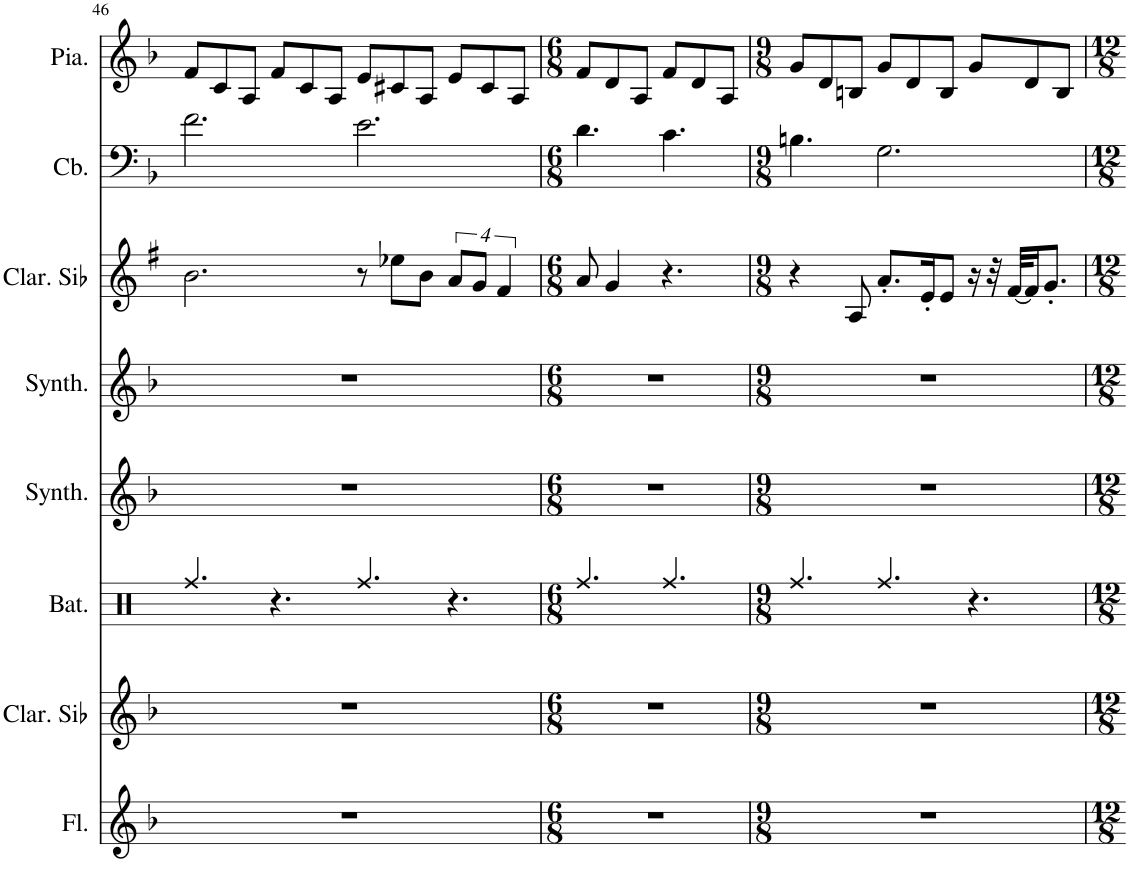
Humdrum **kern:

**kern	**kern	**kern	**kern	**kern	**kern	**kern	**kern
*part8	*part7	*part6	*part5	*part4	*part3	*part2	*part1
*staff8	*staff7	*staff6	*staff5	*staff4	*staff3	*staff2	*staff1
*I"Flûte, Flute	*I"Clarinette en Sib, Clarinet Pipe	*I"Batterie	*I"Synthétiseur d'instruments à cordes, Synth Strings 2	*I"Synthétiseur d'instruments à cordes, Synth Strings 1	*I"Clarinette en Sib	*I"Contrebasse, Acoustic Bass	*I"Piano, Acoustic Grand Piano
*I'Fl.	*I'Clar. Sib	*I'Bat.	*I'Synth.	*I'Synth.	*I'Clar. Sib	*I'Cb.	*I'Pia.
!!LO:PB:g=z
*clefG2	*clefG2	*clefX	*clefG2	*clefG2	*clefG2	*clefF4	*clefG2
*	*Trd1c2	*	*	*	*Trd1c2	*Trd7c12	*
*k[b-]	*k[b-]	*k[]	*k[b-]	*k[b-]	*k[f#]	*k[b-]	*k[b-]
*M12/8	*M12/8	*M12/8	*M12/8	*M12/8	*M12/8	*M12/8	*M12/8
=46	=46	=46	=46	=46	=46	=46	=46
1.r	1.r	4.Rff/	1.r	1.r	2.b\	2.f\	8f/L
.	.	.	.	.	.	.	8c/
.	.	.	.	.	.	.	8A/J
.	.	4.r	.	.	.	.	8f/L
.	.	.	.	.	.	.	8c/
.	.	.	.	.	.	.	8A/J
.	.	4.Rff/	.	.	8r	2.e\	8e/L
.	.	.	.	.	8ee-X\L	.	8c#X/
.	.	.	.	.	8b\J	.	8A/J
.	.	4.r	.	.	32%3a/L	.	8e/L
.	.	.	.	.	32%3g/J	.	.
.	.	.	.	.	.	.	8c#/
.	.	.	.	.	16%3f#/	.	.
.	.	.	.	.	.	.	8A/J
=47	=47	=47	=47	=47	=47	=47	=47
*M6/8	*M6/8	*M6/8	*M6/8	*M6/8	*M6/8	*M6/8	*M6/8
2.r	2.r	4.Rff/	2.r	2.r	8a/	4.d\	8f/L
.	.	.	.	.	4g/	.	8d/
.	.	.	.	.	.	.	8A/J
.	.	4.Rff/	.	.	4.r	4.c\	8f/L
.	.	.	.	.	.	.	8d/
.	.	.	.	.	.	.	8A/J
=48	=48	=48	=48	=48	=48	=48	=48
*M9/8	*M9/8	*M9/8	*M9/8	*M9/8	*M9/8	*M9/8	*M9/8
8%9r	8%9r	4.Rff/	8%9r	8%9r	4r	4.Bn\	8g/L
.	.	.	.	.	.	.	8d/
.	.	.	.	.	8A/	.	8Bn/J
.	.	4.Rff/	.	.	8.a'/L	2.G\	8g/L
.	.	.	.	.	.	.	8d/
.	.	.	.	.	16e'/K	.	.
.	.	.	.	.	8e/J	.	8B/J
.	.	4.r	.	.	16r	.	8g/L
.	.	.	.	.	32r	.	.
.	.	.	.	.	[32f#/KLL	.	.
.	.	.	.	.	16f#/J]	.	8d/
.	.	.	.	.	8.g'/J	.	.
.	.	.	.	.	.	.	8B/J
=	=	=	=	=	=	=	=
*-	*-	*-	*-	*-	*-	*-	*-
